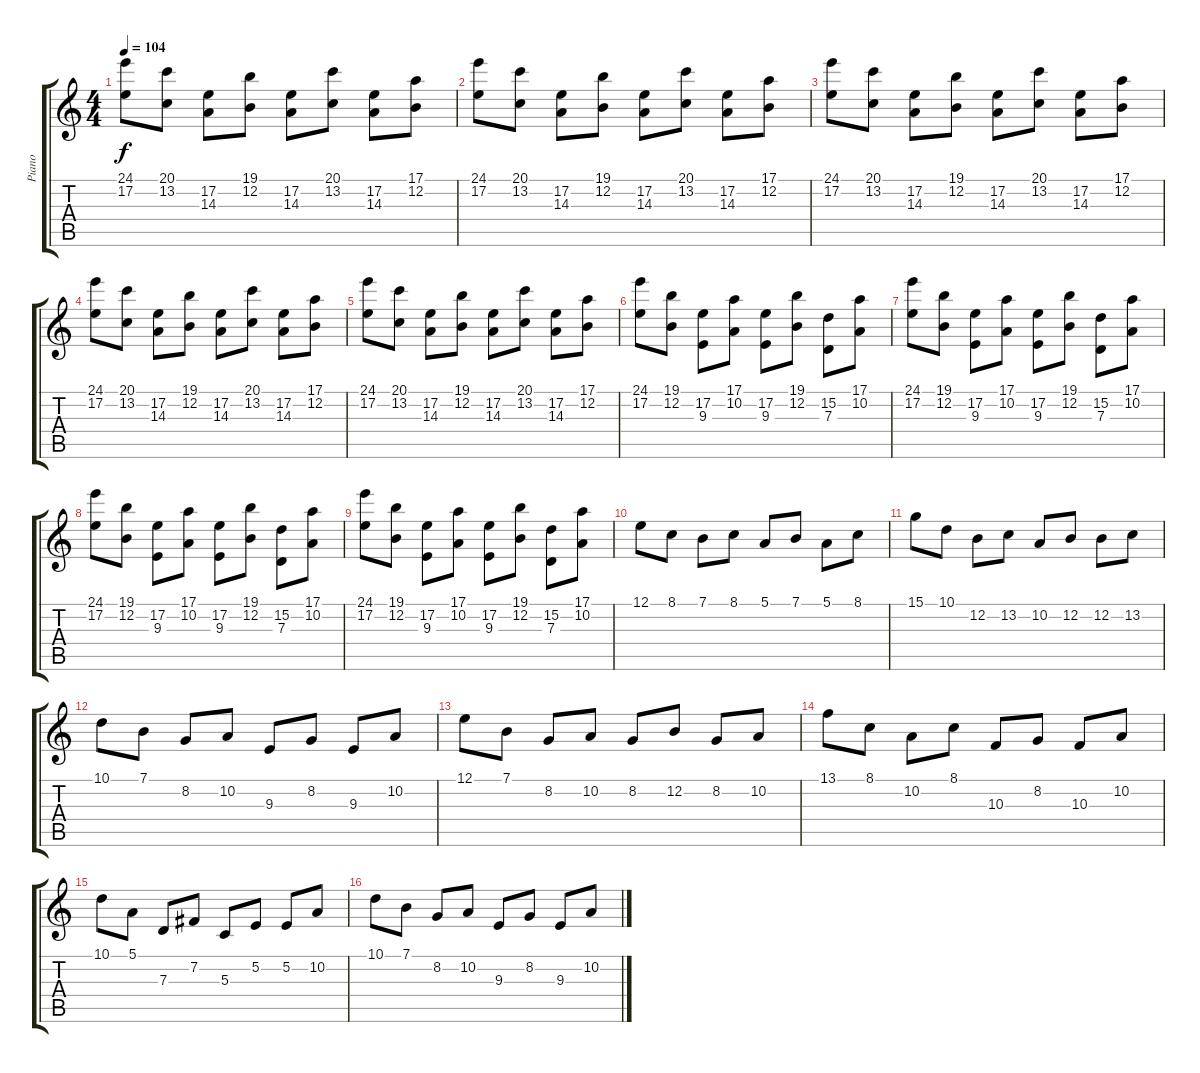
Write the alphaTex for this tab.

\track ("Piano" "Piano") {instrument brightacousticpiano}
\staff {score tabs}
\tuning (E4 B3 G3 D3 A2 E2) {hide}
\ts (4 4)
\tempo 104
\clef g2
\ks c
(24.1 17.2).8{dy f} (20.1 13.2).8 (17.2 14.3).8 (19.1 12.2).8 (17.2 14.3).8 (20.1 13.2).8 (17.2 14.3).8 (17.1 12.2).8 |
(24.1 17.2).8 (20.1 13.2).8 (17.2 14.3).8 (19.1 12.2).8 (17.2 14.3).8 (20.1 13.2).8 (17.2 14.3).8 (17.1 12.2).8 |
(24.1 17.2).8 (20.1 13.2).8 (17.2 14.3).8 (19.1 12.2).8 (17.2 14.3).8 (20.1 13.2).8 (17.2 14.3).8 (17.1 12.2).8 |
(24.1 17.2).8 (20.1 13.2).8 (17.2 14.3).8 (19.1 12.2).8 (17.2 14.3).8 (20.1 13.2).8 (17.2 14.3).8 (17.1 12.2).8 |
(24.1 17.2).8 (20.1 13.2).8 (17.2 14.3).8 (19.1 12.2).8 (17.2 14.3).8 (20.1 13.2).8 (17.2 14.3).8 (17.1 12.2).8 |
(24.1 17.2).8 (19.1 12.2).8 (17.2 9.3).8 (17.1 10.2).8 (17.2 9.3).8 (19.1 12.2).8 (15.2 7.3).8 (17.1 10.2).8 |
(24.1 17.2).8 (19.1 12.2).8 (17.2 9.3).8 (17.1 10.2).8 (17.2 9.3).8 (19.1 12.2).8 (15.2 7.3).8 (17.1 10.2).8 |
(24.1 17.2).8 (19.1 12.2).8 (17.2 9.3).8 (17.1 10.2).8 (17.2 9.3).8 (19.1 12.2).8 (15.2 7.3).8 (17.1 10.2).8 |
(24.1 17.2).8 (19.1 12.2).8 (17.2 9.3).8 (17.1 10.2).8 (17.2 9.3).8 (19.1 12.2).8 (15.2 7.3).8 (17.1 10.2).8 |
12.1.8 8.1.8 7.1.8 8.1.8 5.1.8 7.1.8 5.1.8 8.1.8 |
15.1.8 10.1.8 12.2.8 13.2.8 10.2.8 12.2.8 12.2.8 13.2.8 |
10.1.8 7.1.8 8.2.8 10.2.8 9.3.8 8.2.8 9.3.8 10.2.8 |
12.1.8 7.1.8 8.2.8 10.2.8 8.2.8 12.2.8 8.2.8 10.2.8 |
13.1.8 8.1.8 10.2.8 8.1.8 10.3.8 8.2.8 10.3.8 10.2.8 |
10.1.8 5.1.8 7.3.8 7.2.8 5.3.8 5.2.8 5.2.8 10.2.8 |
10.1.8 7.1.8 8.2.8 10.2.8 9.3.8 8.2.8 9.3.8 10.2.8
